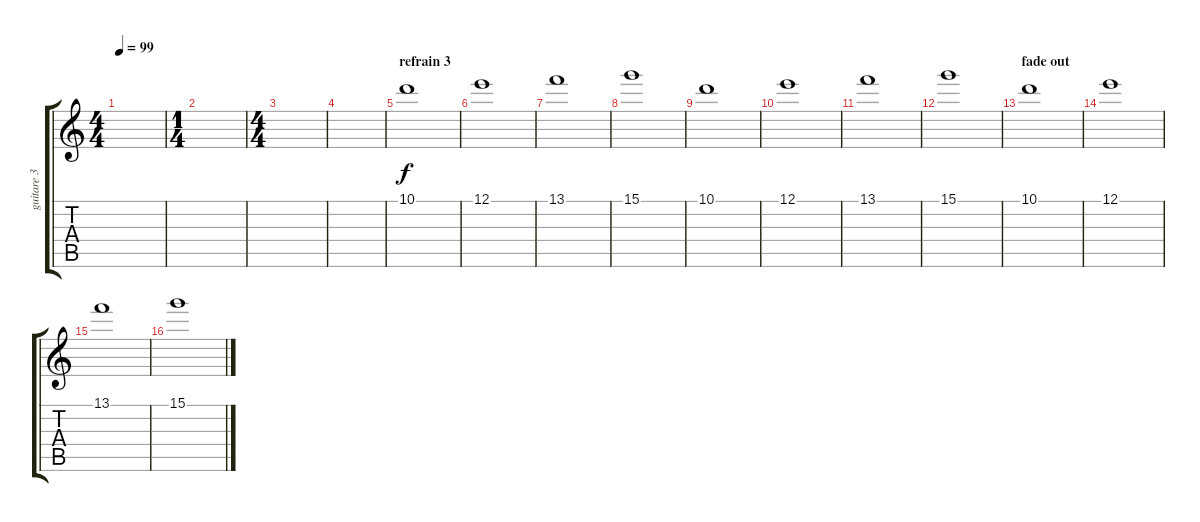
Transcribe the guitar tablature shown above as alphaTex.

\track ("guitare 3 (dropped D)" "guitare 3 ") {instrument banjo}
\staff {score tabs}
\tuning (E4 B3 G3 D3 A2 D2) {hide}
\displaytranspose 12
\ts (4 4)
\tempo 99
\clef g2
\ks c
|
\ts (1 4)
|
\ts (4 4)
|
|
\section ("" "refrain 3")
10.1.1{instrument distortionguitar} |
12.1.1 |
13.1.1 |
15.1.1 |
10.1.1 |
12.1.1 |
13.1.1 |
15.1.1 |
\section ("" "fade out")
10.1.1{volume 0} |
12.1.1 |
13.1.1 |
15.1.1
